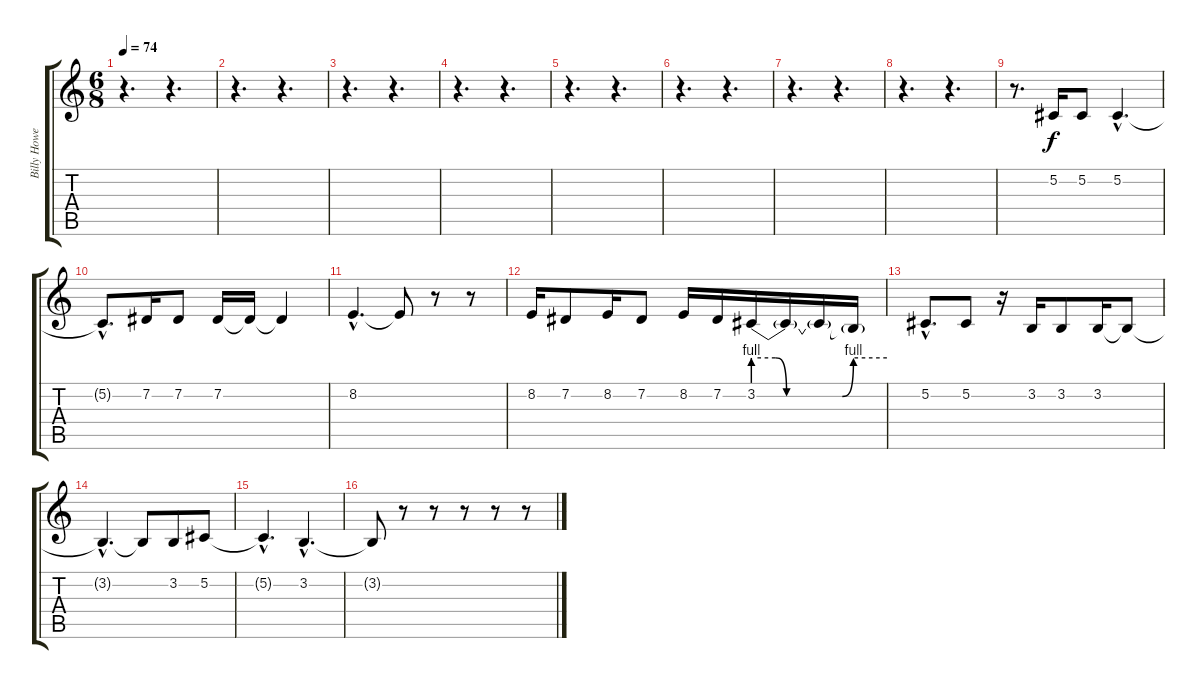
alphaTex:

\track ("Billy Howerdel - Backing Vocals" "Billy Howe") {instrument lead2sawtooth}
\staff {score tabs}
\tuning (Db4 Ab3 E3 B2 Gb2 Db2) {hide}
\ts (6 8)
\tempo 74
\clef g2
\ks c
r.4{d dy f} r.4{d} |
r.4{d} r.4{d} |
r.4{d} r.4{d} |
r.4{d} r.4{d} |
r.4{d} r.4{d} |
r.4{d} r.4{d} |
r.4{d} r.4{d} |
r.4{d} r.4{d} |
r.8{d} 5.2.16 5.2.8 5.2{hac}.4{d} |
5.2{hac t}.8{d} 7.2.16 7.2.8 7.2.16 7.2{t}.16 7.2{t}.4 |
8.2{hac}.4{d} 8.2{t}.8 r.8 r.8 |
8.2.16 7.2.8 8.2.16 7.2.8 8.2.16 7.2.16 3.2{be (custom 0 4 10 4 15 0 40 0 45 4 60 4)}.16 3.2{t}.16 3.2{t}.16 3.2{t}.16 |
5.2{hac}.8{d} 5.2.8 r.16 3.2.16 3.2.8 3.2.16 3.2{t}.8 |
3.2{hac t}.4{d} 3.2{t}.8 3.2.8 5.2.8 |
5.2{hac t}.4{d} 3.2{hac}.4{d} |
3.2{t}.8 r.8 r.8 r.8 r.8 r.8
